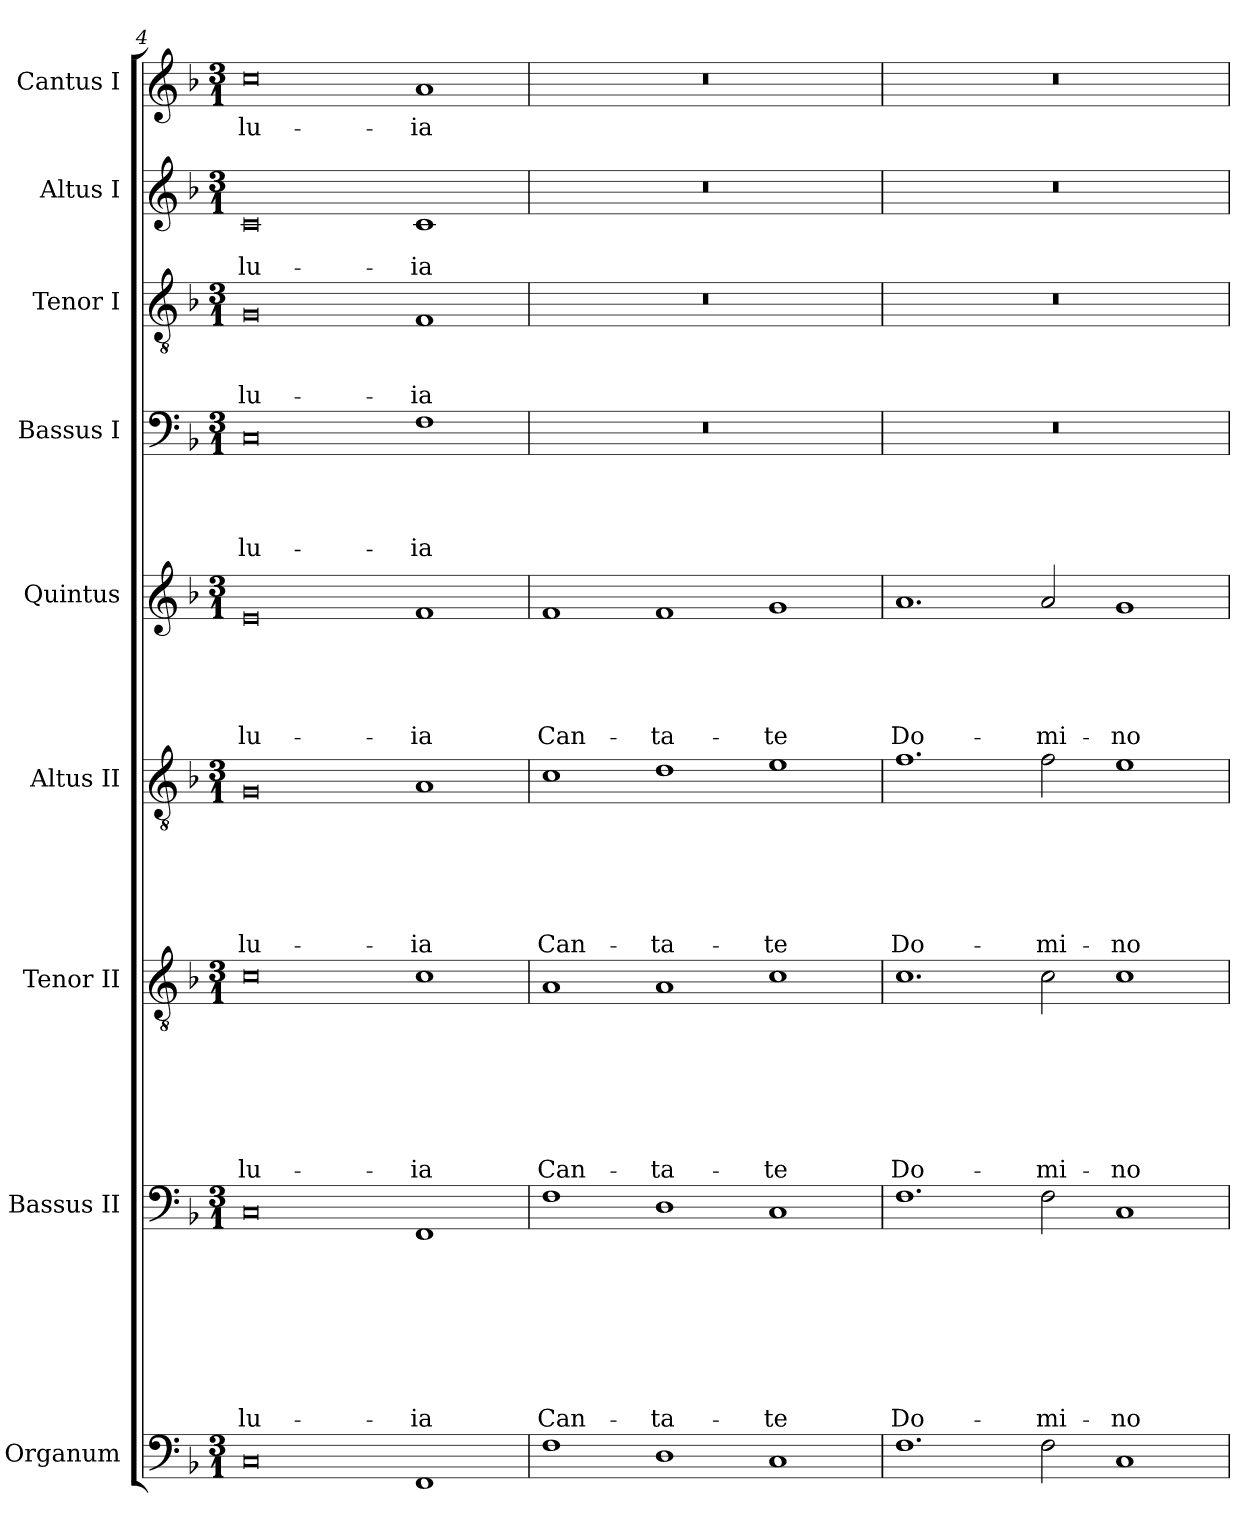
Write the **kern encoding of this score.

**kern	**kern	**text	**text	**text	**text	**text	**text	**text	**text	**kern	**text	**text	**text	**text	**text	**text	**text	**kern	**text	**text	**text	**text	**text	**text	**kern	**text	**text	**text	**text	**text	**kern	**text	**text	**text	**text	**kern	**text	**text	**text	**kern	**text	**text	**kern	**text
*part9	*part8	*part8	*part8	*part8	*part8	*part8	*part8	*part8	*part8	*part7	*part7	*part7	*part7	*part7	*part7	*part7	*part7	*part6	*part6	*part6	*part6	*part6	*part6	*part6	*part5	*part5	*part5	*part5	*part5	*part5	*part4	*part4	*part4	*part4	*part4	*part3	*part3	*part3	*part3	*part2	*part2	*part2	*part1	*part1
*staff9	*staff8	*staff8	*staff8	*staff8	*staff8	*staff8	*staff8	*staff8	*staff8	*staff7	*staff7	*staff7	*staff7	*staff7	*staff7	*staff7	*staff7	*staff6	*staff6	*staff6	*staff6	*staff6	*staff6	*staff6	*staff5	*staff5	*staff5	*staff5	*staff5	*staff5	*staff4	*staff4	*staff4	*staff4	*staff4	*staff3	*staff3	*staff3	*staff3	*staff2	*staff2	*staff2	*staff1	*staff1
*I"Organum	*I"Bassus II	*	*	*	*	*	*	*	*	*I"Tenor II	*	*	*	*	*	*	*	*I"Altus II	*	*	*	*	*	*	*I"Quintus	*	*	*	*	*	*I"Bassus I	*	*	*	*	*I"Tenor I	*	*	*	*I"Altus I	*	*	*I"Cantus I	*
*I'Or	*I'B II	*	*	*	*	*	*	*	*	*I'TII	*	*	*	*	*	*	*	*I'A II	*	*	*	*	*	*	*I'Q	*	*	*	*	*	*I'B I	*	*	*	*	*I'TI	*	*	*	*I'A I	*	*	*I'C I	*
*clefF4	*clefF4	*	*	*	*	*	*	*	*	*clefGv2	*	*	*	*	*	*	*	*clefGv2	*	*	*	*	*	*	*clefG2	*	*	*	*	*	*clefF4	*	*	*	*	*clefGv2	*	*	*	*clefG2	*	*	*clefG2	*
*k[b-]	*k[b-]	*	*	*	*	*	*	*	*	*k[b-]	*	*	*	*	*	*	*	*k[b-]	*	*	*	*	*	*	*k[b-]	*	*	*	*	*	*k[b-]	*	*	*	*	*k[b-]	*	*	*	*k[b-]	*	*	*k[b-]	*
*F:	*F:	*	*	*	*	*	*	*	*	*F:	*	*	*	*	*	*	*	*F:	*	*	*	*	*	*	*F:	*	*	*	*	*	*F:	*	*	*	*	*F:	*	*	*	*F:	*	*	*F:	*
*M3/1	*M3/1	*	*	*	*	*	*	*	*	*M3/1	*	*	*	*	*	*	*	*M3/1	*	*	*	*	*	*	*M3/1	*	*	*	*	*	*M3/1	*	*	*	*	*M3/1	*	*	*	*M3/1	*	*	*M3/1	*
=4	=4	=4	=4	=4	=4	=4	=4	=4	=4	=4	=4	=4	=4	=4	=4	=4	=4	=4	=4	=4	=4	=4	=4	=4	=4	=4	=4	=4	=4	=4	=4	=4	=4	=4	=4	=4	=4	=4	=4	=4	=4	=4	=4	=4
!	!	!	!	!	!	!	!	!	!LO:LY:b:rj	!	!	!	!	!	!	!	!LO:LY:b:rj	!	!	!	!	!	!	!LO:LY:b:rj	!	!	!	!	!	!LO:LY:b:rj	!	!	!	!	!LO:LY:b:rj	!	!	!	!LO:LY:b:rj	!	!	!LO:LY:b:rj	!	!LO:LY:b:rj
0C	0C	.	.	.	.	.	.	.	-lu-	0c	.	.	.	.	.	.	-lu-	0G	.	.	.	.	.	-lu-	0e	.	.	.	.	-lu-	0C	.	.	.	-lu-	0G	.	.	-lu-	0c	.	-lu-	0cc	-lu-
!	!	!	!	!	!	!	!	!	!LO:LY:b	!	!	!	!	!	!	!	!LO:LY:b	!	!	!	!	!	!	!LO:LY:b	!	!	!	!	!	!LO:LY:b	!	!	!	!	!LO:LY:b	!	!	!	!LO:LY:b	!	!	!LO:LY:b	!	!LO:LY:b
1FF	1FF	.	.	.	.	.	.	.	-ia	1c	.	.	.	.	.	.	-ia	1A	.	.	.	.	.	-ia	1f	.	.	.	.	-ia	1F	.	.	.	-ia	1F	.	.	-ia	1c	.	-ia	1a	-ia
=5	=5	=5	=5	=5	=5	=5	=5	=5	=5	=5	=5	=5	=5	=5	=5	=5	=5	=5	=5	=5	=5	=5	=5	=5	=5	=5	=5	=5	=5	=5	=5	=5	=5	=5	=5	=5	=5	=5	=5	=5	=5	=5	=5	=5
!	!	!	!	!	!	!	!	!	!LO:LY:b	!	!	!	!	!	!	!	!LO:LY:b	!	!	!	!	!	!	!LO:LY:b	!	!	!	!	!	!LO:LY:b	!	!	!	!	!	!	!	!	!	!	!	!	!	!
1F	1F	.	.	.	.	.	.	.	Can-	1A	.	.	.	.	.	.	Can-	1c	.	.	.	.	.	Can-	1f	.	.	.	.	Can-	0.r	.	.	.	.	0.r	.	.	.	0.r	.	.	0.r	.
!	!	!	!	!	!	!	!	!	!LO:LY:b	!	!	!	!	!	!	!	!LO:LY:b	!	!	!	!	!	!	!LO:LY:b	!	!	!	!	!	!LO:LY:b	!	!	!	!	!	!	!	!	!	!	!	!	!	!
1D	1D	.	.	.	.	.	.	.	-ta-	1A	.	.	.	.	.	.	-ta-	1d	.	.	.	.	.	-ta-	1f	.	.	.	.	-ta-	.	.	.	.	.	.	.	.	.	.	.	.	.	.
!	!	!	!	!	!	!	!	!	!LO:LY:b	!	!	!	!	!	!	!	!LO:LY:b	!	!	!	!	!	!	!LO:LY:b	!	!	!	!	!	!LO:LY:b	!	!	!	!	!	!	!	!	!	!	!	!	!	!
1C	1C	.	.	.	.	.	.	.	-te	1c	.	.	.	.	.	.	-te	1e	.	.	.	.	.	-te	1g	.	.	.	.	-te	.	.	.	.	.	.	.	.	.	.	.	.	.	.
=6	=6	=6	=6	=6	=6	=6	=6	=6	=6	=6	=6	=6	=6	=6	=6	=6	=6	=6	=6	=6	=6	=6	=6	=6	=6	=6	=6	=6	=6	=6	=6	=6	=6	=6	=6	=6	=6	=6	=6	=6	=6	=6	=6	=6
!	!	!	!	!	!	!	!	!	!LO:LY:b	!	!	!	!	!	!	!	!LO:LY:b	!	!	!	!	!	!	!LO:LY:b	!	!	!	!	!	!LO:LY:b	!	!	!	!	!	!	!	!	!	!	!	!	!	!
1.F	1.F	.	.	.	.	.	.	.	Do-	1.c	.	.	.	.	.	.	Do-	1.f	.	.	.	.	.	Do-	1.a	.	.	.	.	Do-	0.r	.	.	.	.	0.r	.	.	.	0.r	.	.	0.r	.
!	!	!	!	!	!	!	!	!	!LO:LY:b	!	!	!	!	!	!	!	!LO:LY:b	!	!	!	!	!	!	!LO:LY:b	!	!	!	!	!	!LO:LY:b	!	!	!	!	!	!	!	!	!	!	!	!	!	!
2F\	2F\	.	.	.	.	.	.	.	-mi-	2c\	.	.	.	.	.	.	-mi-	2f\	.	.	.	.	.	-mi-	2a/	.	.	.	.	-mi-	.	.	.	.	.	.	.	.	.	.	.	.	.	.
!	!	!	!	!	!	!	!	!	!LO:LY:b:rj	!	!	!	!	!	!	!	!LO:LY:b:rj	!	!	!	!	!	!	!LO:LY:b:rj	!	!	!	!	!	!LO:LY:b:rj	!	!	!	!	!	!	!	!	!	!	!	!	!	!
1C	1C	.	.	.	.	.	.	.	-no	1c	.	.	.	.	.	.	-no	1e	.	.	.	.	.	-no	1g	.	.	.	.	-no	.	.	.	.	.	.	.	.	.	.	.	.	.	.
=	=	=	=	=	=	=	=	=	=	=	=	=	=	=	=	=	=	=	=	=	=	=	=	=	=	=	=	=	=	=	=	=	=	=	=	=	=	=	=	=	=	=	=	=
*-	*-	*-	*-	*-	*-	*-	*-	*-	*-	*-	*-	*-	*-	*-	*-	*-	*-	*-	*-	*-	*-	*-	*-	*-	*-	*-	*-	*-	*-	*-	*-	*-	*-	*-	*-	*-	*-	*-	*-	*-	*-	*-	*-	*-
